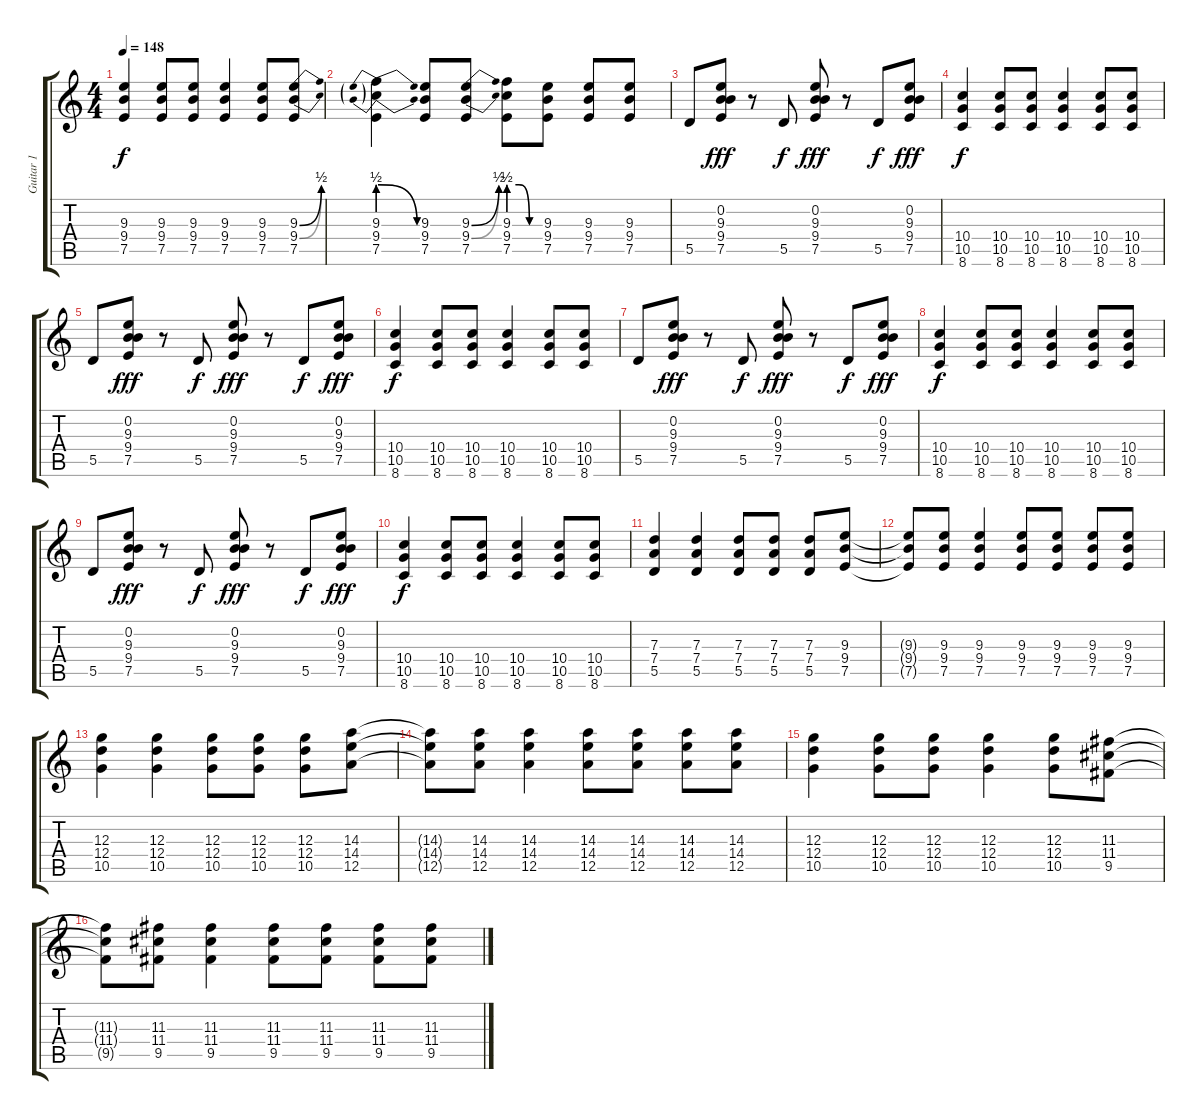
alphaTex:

\track ("Guitar 1" "Guitar 1") {instrument distortionguitar}
\staff {score tabs}
\tuning (E4 B3 G3 D3 A2 E2) {hide}
\ts (4 4)
\tempo 148
\clef g2
\ks c
(9.3 9.4 7.5).4{dy f} (9.3 9.4 7.5).8 (9.3 9.4 7.5).8 (9.3 9.4 7.5).4 (9.3 9.4 7.5).8 (9.3{be (bend 0 0 60 2)} 9.4{be (bend 0 0 60 2)} 7.5).8 |
(9.3{be (prebendrelease 0 2 60 0)} 9.4{be (prebendrelease 0 2 60 0)} 7.5).4 (9.3 9.4 7.5).8 (9.3{be (bend 0 0 60 2)} 9.4{be (bend 0 0 60 2)} 7.5).8 (9.3{be (custom 0 2 20 2 40 0 60 0)} 9.4{be (custom 0 2 20 2 40 0 60 0)} 7.5).8 (9.3 9.4 7.5).8 (9.3 9.4 7.5).8 (9.3 9.4 7.5).8 |
5.5.8 (0.2 9.3 9.4 7.5).8{dy fff} r.8 5.5.8{dy f} (0.2 9.3 9.4 7.5).8{dy fff} r.8 5.5.8{dy f} (0.2 9.3 9.4 7.5).8{dy fff} |
(10.4 10.5 8.6).4{dy f} (10.4 10.5 8.6).8 (10.4 10.5 8.6).8 (10.4 10.5 8.6).4 (10.4 10.5 8.6).8 (10.4 10.5 8.6).8 |
5.5.8 (0.2 9.3 9.4 7.5).8{dy fff} r.8 5.5.8{dy f} (0.2 9.3 9.4 7.5).8{dy fff} r.8 5.5.8{dy f} (0.2 9.3 9.4 7.5).8{dy fff} |
(10.4 10.5 8.6).4{dy f} (10.4 10.5 8.6).8 (10.4 10.5 8.6).8 (10.4 10.5 8.6).4 (10.4 10.5 8.6).8 (10.4 10.5 8.6).8 |
5.5.8 (0.2 9.3 9.4 7.5).8{dy fff} r.8 5.5.8{dy f} (0.2 9.3 9.4 7.5).8{dy fff} r.8 5.5.8{dy f} (0.2 9.3 9.4 7.5).8{dy fff} |
(10.4 10.5 8.6).4{dy f} (10.4 10.5 8.6).8 (10.4 10.5 8.6).8 (10.4 10.5 8.6).4 (10.4 10.5 8.6).8 (10.4 10.5 8.6).8 |
5.5.8 (0.2 9.3 9.4 7.5).8{dy fff} r.8 5.5.8{dy f} (0.2 9.3 9.4 7.5).8{dy fff} r.8 5.5.8{dy f} (0.2 9.3 9.4 7.5).8{dy fff} |
(10.4 10.5 8.6).4{dy f} (10.4 10.5 8.6).8 (10.4 10.5 8.6).8 (10.4 10.5 8.6).4 (10.4 10.5 8.6).8 (10.4 10.5 8.6).8 |
(7.3 7.4 5.5).4{volume 10} (7.3 7.4 5.5).4 (7.3 7.4 5.5).8 (7.3 7.4 5.5).8 (7.3 7.4 5.5).8 (9.3 9.4 7.5).8 |
(9.3{t} 9.4{t} 7.5{t}).8 (9.3 9.4 7.5).8 (9.3 9.4 7.5).4 (9.3 9.4 7.5).8 (9.3 9.4 7.5).8 (9.3 9.4 7.5).8 (9.3 9.4 7.5).8 |
(12.3 12.4 10.5).4 (12.3 12.4 10.5).4 (12.3 12.4 10.5).8 (12.3 12.4 10.5).8 (12.3 12.4 10.5).8 (14.3 14.4 12.5).8 |
(14.3{t} 14.4{t} 12.5{t}).8 (14.3 14.4 12.5).8 (14.3 14.4 12.5).4 (14.3 14.4 12.5).8 (14.3 14.4 12.5).8 (14.3 14.4 12.5).8 (14.3 14.4 12.5).8 |
(12.3 12.4 10.5).4 (12.3 12.4 10.5).8 (12.3 12.4 10.5).8 (12.3 12.4 10.5).4 (12.3 12.4 10.5).8 (11.3 11.4 9.5).8 |
(11.3{t} 11.4{t} 9.5{t}).8 (11.3 11.4 9.5).8 (11.3 11.4 9.5).4 (11.3 11.4 9.5).8 (11.3 11.4 9.5).8 (11.3 11.4 9.5).8 (11.3 11.4 9.5).8
